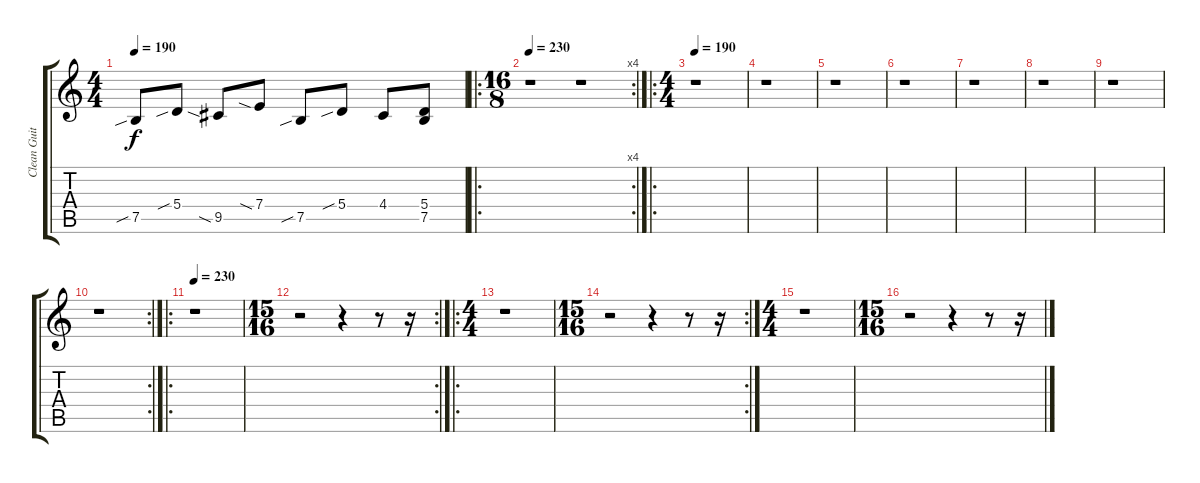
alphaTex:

\track ("Clean Guitars" "Clean Guit") {instrument electricguitarjazz}
\staff {score tabs}
\tuning (B3 Gb3 D3 A2 E2 B1) {hide}
\ts (4 4)
\tempo 190
\clef g2
\ks c
7.5{sib}.8{dy f} 5.4{sib}.8 9.5{sia}.8 7.4{sia}.8 7.5{sib}.8 5.4{sib}.8 4.4.8 (5.4 7.5).8 |
\ro
\rc 4
\ts (16 8)
\tempo 230
r.1 r.1 |
\ro
\ts (4 4)
\tempo 190
r.1 |
r.1 |
r.1 |
r.1 |
r.1 |
r.1 |
r.1 |
\rc 2
r.1 |
\ro
\tempo 230
r.1 |
\rc 2
\ts (15 16)
r.2 r.4 r.8 r.16 |
\ro
\ts (4 4)
r.1 |
\rc 2
\ts (15 16)
r.2 r.4 r.8 r.16 |
\ts (4 4)
r.1 |
\ts (15 16)
r.2 r.4 r.8 r.16
